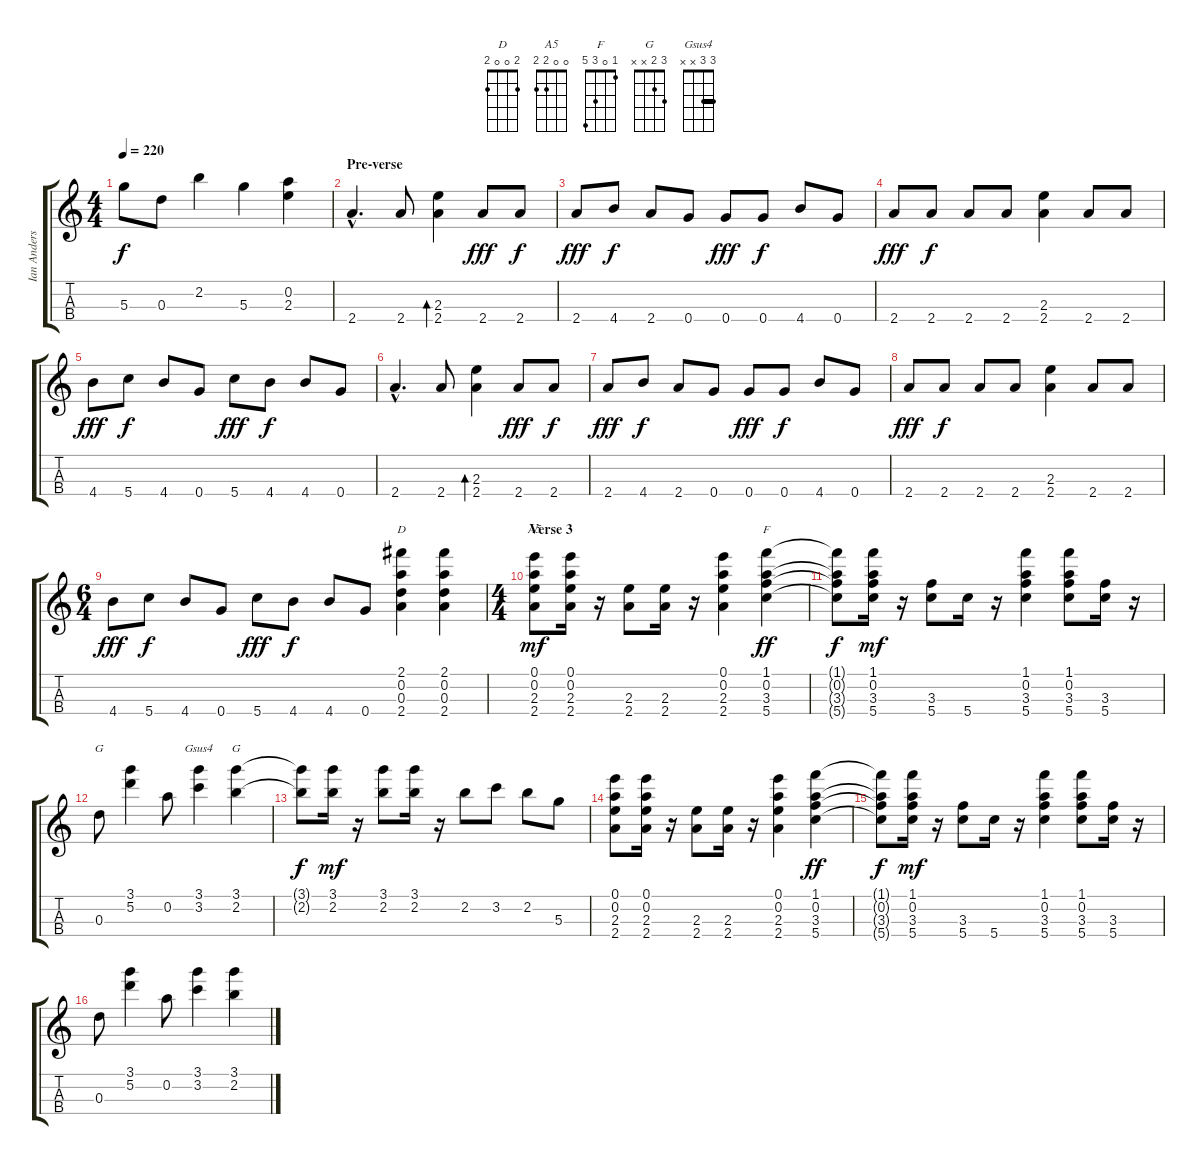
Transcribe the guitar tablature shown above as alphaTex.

\track ("Ian Anderson (Mandolin)" "Ian Anders") {instrument banjo}
\staff {score tabs}
\tuning (E5 A4 D4 G3) {hide}
\displaytranspose 12
\chord ("D" 2 0 0 2)
\chord ("A5" 0 0 2 2)
\chord ("F" 1 0 3 5)
\chord ("G" 3 5 0 x)
\chord ("Gsus4" 3 3 x x) {barre 3}
\chord ("G" 3 2 x x)
\ts (4 4)
\tempo 220
\clef g2
\ks c
5.3.8{dy f} 0.3.8 2.2.4 5.3.4 (0.2 2.3).4 |
\section ("" "Pre-verse")
2.4{hac}.4{d} 2.4.8 (2.3 2.4).4{bd 480} 2.4.8{dy fff} 2.4.8{dy f} |
2.4.8{dy fff} 4.4.8{dy f} 2.4.8 0.4.8 0.4.8{dy fff} 0.4.8{dy f} 4.4.8 0.4.8 |
2.4.8{dy fff} 2.4.8{dy f} 2.4.8 2.4.8 (2.3 2.4).4 2.4.8 2.4.8 |
4.4.8{dy fff} 5.4.8{dy f} 4.4.8 0.4.8 5.4.8{dy fff} 4.4.8{dy f} 4.4.8 0.4.8 |
2.4{hac}.4{d} 2.4.8 (2.3 2.4).4{bd 480} 2.4.8{dy fff} 2.4.8{dy f} |
2.4.8{dy fff} 4.4.8{dy f} 2.4.8 0.4.8 0.4.8{dy fff} 0.4.8{dy f} 4.4.8 0.4.8 |
2.4.8{dy fff} 2.4.8{dy f} 2.4.8 2.4.8 (2.3 2.4).4 2.4.8 2.4.8 |
\ts (6 4)
4.4.8{dy fff} 5.4.8{dy f} 4.4.8 0.4.8 5.4.8{dy fff} 4.4.8{dy f} 4.4.8 0.4.8 (2.1 0.2 0.3 2.4).4{ch "D"} (2.1 0.2 0.3 2.4).4 |
\ts (4 4)
\section ("" "Verse 3")
(0.1 0.2 2.3 2.4).8{ch "A5" dy mf} (0.1 0.2 2.3 2.4).16 r.16 (2.3 2.4).8 (2.3 2.4).16 r.16 (0.1 0.2 2.3 2.4).4 (1.1 0.2 3.3 5.4).4{ch "F" dy ff} |
(1.1{t} 0.2{t} 3.3{t} 5.4{t}).8{dy f} (1.1 0.2 3.3 5.4).16{dy mf} r.16 (3.3 5.4).8 5.4.16 r.16 (1.1 0.2 3.3 5.4).4 (1.1 0.2 3.3 5.4).8 (3.3 5.4).16 r.16 |
0.3.8{ch "G"} (3.1 5.2).4 0.2.8 (3.1 3.2).4{ch "Gsus4"} (3.1 2.2).4{ch "G"} |
(3.1{t} 2.2{t}).8{dy f} (3.1 2.2).16{dy mf} r.16 (3.1 2.2).8 (3.1 2.2).16 r.16 2.2.8 3.2.8 2.2.8 5.3.8 |
(0.1 0.2 2.3 2.4).8 (0.1 0.2 2.3 2.4).16 r.16 (2.3 2.4).8 (2.3 2.4).16 r.16 (0.1 0.2 2.3 2.4).4 (1.1 0.2 3.3 5.4).4{dy ff} |
(1.1{t} 0.2{t} 3.3{t} 5.4{t}).8{dy f} (1.1 0.2 3.3 5.4).16{dy mf} r.16 (3.3 5.4).8 5.4.16 r.16 (1.1 0.2 3.3 5.4).4 (1.1 0.2 3.3 5.4).8 (3.3 5.4).16 r.16 |
0.3.8 (3.1 5.2).4 0.2.8 (3.1 3.2).4 (3.1 2.2).4
